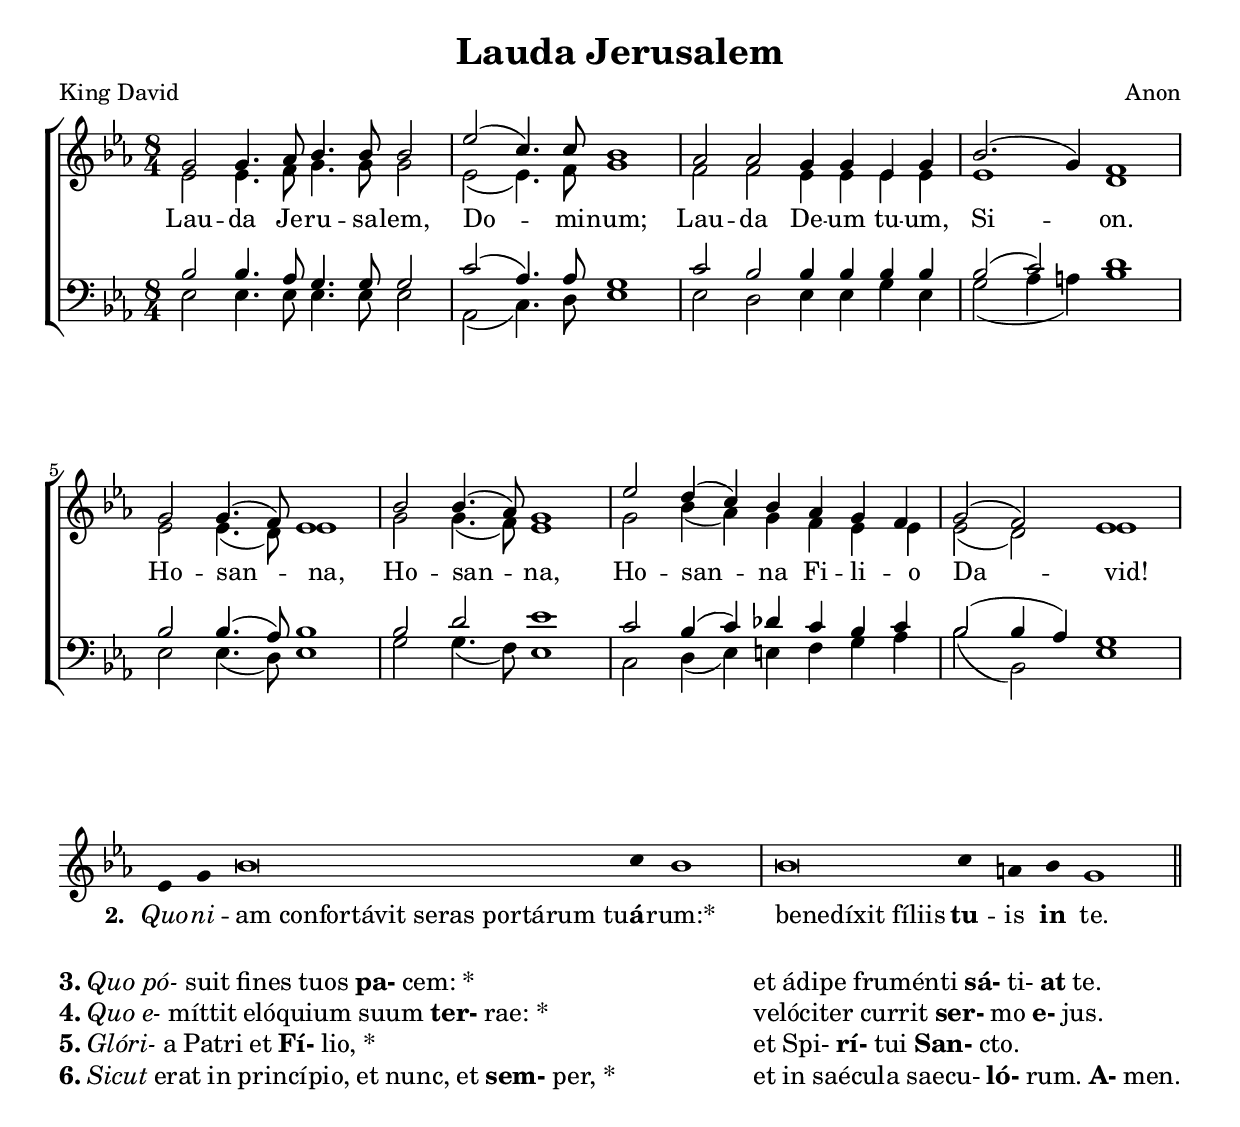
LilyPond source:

\version "2.24.2"

\paper {
  top-system-spacing.basic-distance = #10
  score-system-spacing.basic-distance = #20
  system-system-spacing.basic-distance = #20
  last-bottom-spacing.basic-distance = #10
}

\header {
  title = "Lauda Jerusalem"
  composer = "Anon"
  poet = "King David"
}

emphasize = {
  \override Lyrics.LyricText.font-series = #'bold
}

incipitize = {
  \override Lyrics.LyricText.font-shape = #'italic
}

normal = {
  \revert Lyrics.LyricText.font-shape
  \revert Lyrics.LyricText.font-series
}

global = {
  \key ees \major
  \time 8/4
}

sopMusic = \relative c'' {
  g2 g4. aes8 bes4. bes8 bes2 ees2( c4.) c8 bes1
  aes2 aes2 g4 g ees g bes2.( g4) f1
  g2 g4.( f8) ees1 bes'2 bes4.( aes8) g1
  ees'2 d4( c) bes aes g f g2( f) ees1
}

altoMusic = \relative c' {
  ees2 ees4. f8 g4. g8 g2 ees2( ees4.) f8 g1
  f2 f ees4 ees ees ees ees1 d1
  ees2 ees4.( d8) ees1 g2 g4.( f8) ees1
  g2 bes4( aes) g f ees ees ees2( d) ees1
}
altoWords = \lyricmode {
  Lau -- da Je -- ru -- sa -- lem, Do -- mi -- num;
  Lau -- da De -- um tu -- um, Si -- on.
  Ho -- san -- na,
  Ho -- san -- na,
  Ho -- san -- na Fi -- li -- o Da -- vid!
}

tenorMusic = \relative {
  bes2 bes4. aes8 g4. g8 g2 c2( aes4.) aes8 g1
  c2 bes bes4 bes bes bes bes2( c) d1
  bes2 bes4.( aes8) bes1 bes2 d ees1
  c2 bes4( c) des c bes c bes2( bes4 aes4) g1
}

bassMusic = \relative {
  ees2 ees4. ees8 ees4. ees8 ees2 aes,2( c4.) d8 ees1
  ees2 d ees4 ees g ees g2( aes4 a4) bes1
  ees,2 ees4.( d8) ees1 g2 g4.( f8) ees1
  c2 d4( ees) e f g aes bes2( bes,) ees1
}

\score {
  \new ChoirStaff <<
    \new Staff = "women" <<
      \new Voice = "sopranos" {
        \voiceOne
        << \global \sopMusic >>
      }
      \new Voice = "altos" {
        \voiceTwo
        << \global \altoMusic >>
      }
    >>
    \new Lyrics = "altos"
    \new Staff = "men" <<
      \clef bass
      \new Voice = "tenors" {
        \voiceOne
        << \global \tenorMusic >>
      }
      \new Voice = "basses" {
        \voiceTwo << \global \bassMusic >>
      }
    >>
    \context Lyrics = "altos" \lyricsto "altos" \altoWords
  >>
\layout {
   indent = #0
}

  \midi { }
}

chant = \relative c' {
  \clef "treble"
  ees4 g bes\breve c4 bes1 \bar "|"
  bes\breve c4 a bes g1 \bar "||"
}

verba = \lyricmode {
\set stanza = "2. "
\incipitize Quo -- ni -- \normal
  \once \override LyricText.self-alignment-X = #-1
  "am confortávit seras portárum tu" -- \once \emphasize á -- rum:*
  \once \override LyricText.self-alignment-X = #-1
  "benedíxit fíliis"  \once \emphasize tu -- is  \once \emphasize in te.
}

\score {
  \new GregorianTranscriptionStaff <<
  \key ees \major
    \new GregorianTranscriptionVoice = "melody" {
      \chant
    }
    \new GregorianTranscriptionLyrics = "one" {
      \lyricsto "melody" \verba
    }
  >>
\layout {
 indent = #0
 ragged-last = ##f 
}
}

\markup \fill-line {
\column {
\line \fontsize #1 { \bold 3. \italic "Quo pó-" suit fines tuos \bold pa- cem: * }
\line \fontsize #1 { \bold 4. \italic "Quo e-" míttit elóquium suum \bold ter- rae: * }
\line \fontsize #1 { \bold 5. \italic "Glóri-" a Patri et \bold Fí- lio, * }
\line \fontsize #1 { \bold 6. \italic "Sicut" erat in princípio, et nunc, et \bold sem- per, * }
}
\hspace #2
\column {
\line \fontsize #1 { et ádipe fruménti \bold sá- ti- \bold at te. }
\line \fontsize #1 { velóciter currit\bold ser- mo \bold e- jus. }
\line \fontsize #1 { et Spi- \bold rí- tui \bold San- cto. }
\line \fontsize #1 { et in saécula saecu- \bold ló- rum. \bold A- men. }
}
}

